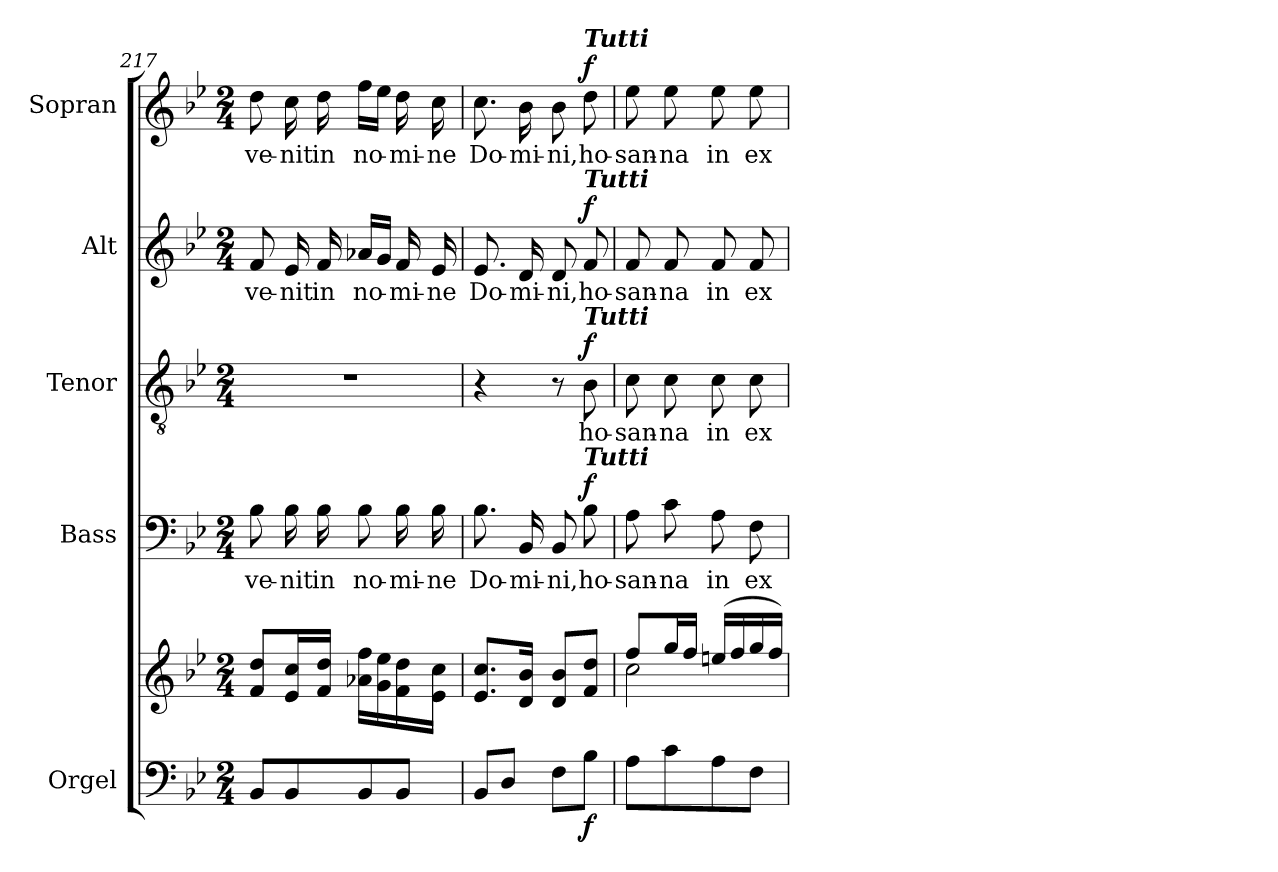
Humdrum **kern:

**kern	**kern	**dynam	**kern	**text	**dynam	**kern	**text	**dynam	**kern	**text	**dynam	**kern	**text	**dynam
*part5	*part5	*part5	*part4	*part4	*part4	*part3	*part3	*part3	*part2	*part2	*part2	*part1	*part1	*part1
*staff6	*staff5	*staff5/6	*staff4	*staff4	*staff4	*staff3	*staff3	*staff3	*staff2	*staff2	*staff2	*staff1	*staff1	*staff1
*I"Orgel	*	*	*I"Bass	*	*	*I"Tenor	*	*	*I"Alt	*	*	*I"Sopran	*	*
*I'Org.	*	*	*I'B.	*	*	*I'T.	*	*	*I'A.	*	*	*I'S.	*	*
*clefF4	*clefG2	*	*clefF4	*	*	*clefGv2	*	*	*clefG2	*	*	*clefG2	*	*
*k[b-e-]	*k[b-e-]	*	*k[b-e-]	*	*	*k[b-e-]	*	*	*k[b-e-]	*	*	*k[b-e-]	*	*
*B-:	*B-:	*	*B-:	*	*	*B-:	*	*	*B-:	*	*	*B-:	*	*
*M2/4	*M2/4	*	*M2/4	*	*	*M2/4	*	*	*M2/4	*	*	*M2/4	*	*
=217	=217	=217	=217	=217	=217	=217	=217	=217	=217	=217	=217	=217	=217	=217
!	!	!	!	!LO:LY:b	!	!	!	!	!	!LO:LY:b	!	!	!LO:LY:b	!
8BB-/L	8f/ 8dd/L	.	8B-\	ve-	.	2r	.	.	8f/	ve-	.	8dd\	ve-	.
!	!	!	!	!LO:LY:b	!	!	!	!	!	!LO:LY:b	!	!	!LO:LY:b	!
8BB-/	16e-/ 16cc/L	.	16B-\	-nit	.	.	.	.	16e-/	-nit	.	16cc\	-nit	.
!	!	!	!	!LO:LY:b	!	!	!	!	!	!LO:LY:b	!	!	!LO:LY:b	!
.	16f/ 16dd/JJ	.	16B-\	in	.	.	.	.	16f/	in	.	16dd\	in	.
!	!	!	!	!LO:LY:b	!	!	!	!	!	!LO:LY:b	!	!	!LO:LY:b	!
8BB-/	16a-X\ 16ff\LL	.	8B-\	no-	.	.	.	.	16a-X/LL	no-	.	16ff\LL	no-	.
.	16g\ 16ee-\	.	.	.	.	.	.	.	16g/JJ	.	.	16ee-\JJ	.	.
!	!	!	!	!LO:LY:b	!	!	!	!	!	!LO:LY:b	!	!	!LO:LY:b	!
8BB-/J	16f\ 16dd\	.	16B-\	-mi-	.	.	.	.	16f/	-mi-	.	16dd\	-mi-	.
!	!	!	!	!LO:LY:b	!	!	!	!	!	!LO:LY:b	!	!	!LO:LY:b	!
.	16e-\ 16cc\JJ	.	16B-\	-ne	.	.	.	.	16e-/	-ne	.	16cc\	-ne	.
=218	=218	=218	=218	=218	=218	=218	=218	=218	=218	=218	=218	=218	=218	=218
!	!	!	!	!LO:LY:b	!	!	!	!	!	!LO:LY:b	!	!	!LO:LY:b	!
8BB-/L	8.e-/ 8.cc/L	.	8.B-\	Do-	.	4r	.	.	8.e-/	Do-	.	8.cc\	Do-	.
8D/J	.	.	.	.	.	.	.	.	.	.	.	.	.	.
!	!	!	!	!LO:LY:b	!	!	!	!	!	!LO:LY:b	!	!	!LO:LY:b	!
.	16d/ 16b-/Jk	.	16BB-/	-mi-	.	.	.	.	16d/	-mi-	.	16b-\	-mi-	.
!	!	!	!	!LO:LY:b	!	!	!	!	!	!LO:LY:b	!	!	!LO:LY:b	!
8F\L	8d/ 8b-/L	.	8BB-/	-ni,	.	8r	.	.	8d/	-ni,	.	8b-\	-ni,	.
!	!	!	!	!	!	!	!	!	!	!	!	!LO:TX:a:Bi:t=Tutti	!	!
!	!	!	!	!	!	!	!	!	!LO:TX:a:Bi:t=Tutti	!	!	!	!	!
!	!	!	!	!	!	!LO:TX:a:Bi:t=Tutti	!	!	!	!	!	!	!	!
!	!	!	!LO:TX:a:Bi:t=Tutti	!	!	!	!	!	!	!	!	!	!	!
!	!	!LO:DY:b=2	!	!LO:LY:b	!LO:DY:a	!	!LO:LY:b	!LO:DY:a	!	!LO:LY:b	!LO:DY:a	!	!LO:LY:b	!LO:DY:a
8B-\J	8f/ 8dd/J	f	8B-\	ho-	f	8B-\	ho-	f	8f/	ho-	f	8dd\	ho-	f
!!LO:PB:g=z
=219	=219	=219	=219	=219	=219	=219	=219	=219	=219	=219	=219	=219	=219	=219
*	*^	*	*	*	*	*	*	*	*	*	*	*	*	*
!	!	!	!	!	!LO:LY:b	!	!	!LO:LY:b	!	!	!LO:LY:b	!	!	!LO:LY:b	!
8A\L	8ff/L	2cc\	.	8A\	-san-	.	8c\	-san-	.	8f/	-san-	.	8ee-\	-san-	.
!	!	!	!	!	!LO:LY:b	!	!	!LO:LY:b	!	!	!LO:LY:b	!	!	!LO:LY:b	!
8c\	16gg/L	.	.	8c\	-na	.	8c\	-na	.	8f/	-na	.	8ee-\	-na	.
.	16ff/JJ	.	.	.	.	.	.	.	.	.	.	.	.	.	.
!	!	!	!	!	!LO:LY:b	!	!	!LO:LY:b	!	!	!LO:LY:b	!	!	!LO:LY:b	!
8A\	(<16een/LL	.	.	8A\	in	.	8c\	in	.	8f/	in	.	8ee-\	in	.
.	16ff/	.	.	.	.	.	.	.	.	.	.	.	.	.	.
!	!	!	!	!	!LO:LY:b	!	!	!LO:LY:b	!	!	!LO:LY:b	!	!	!LO:LY:b	!
8F\J	16gg/	.	.	8F\	ex-	.	8c\	ex-	.	8f/	ex-	.	8ee-\	ex-	.
.	16ff/JJ)	.	.	.	.	.	.	.	.	.	.	.	.	.	.
*	*v	*v	*	*	*	*	*	*	*	*	*	*	*	*	*
=	=	=	=	=	=	=	=	=	=	=	=	=	=	=
*-	*-	*-	*-	*-	*-	*-	*-	*-	*-	*-	*-	*-	*-	*-
